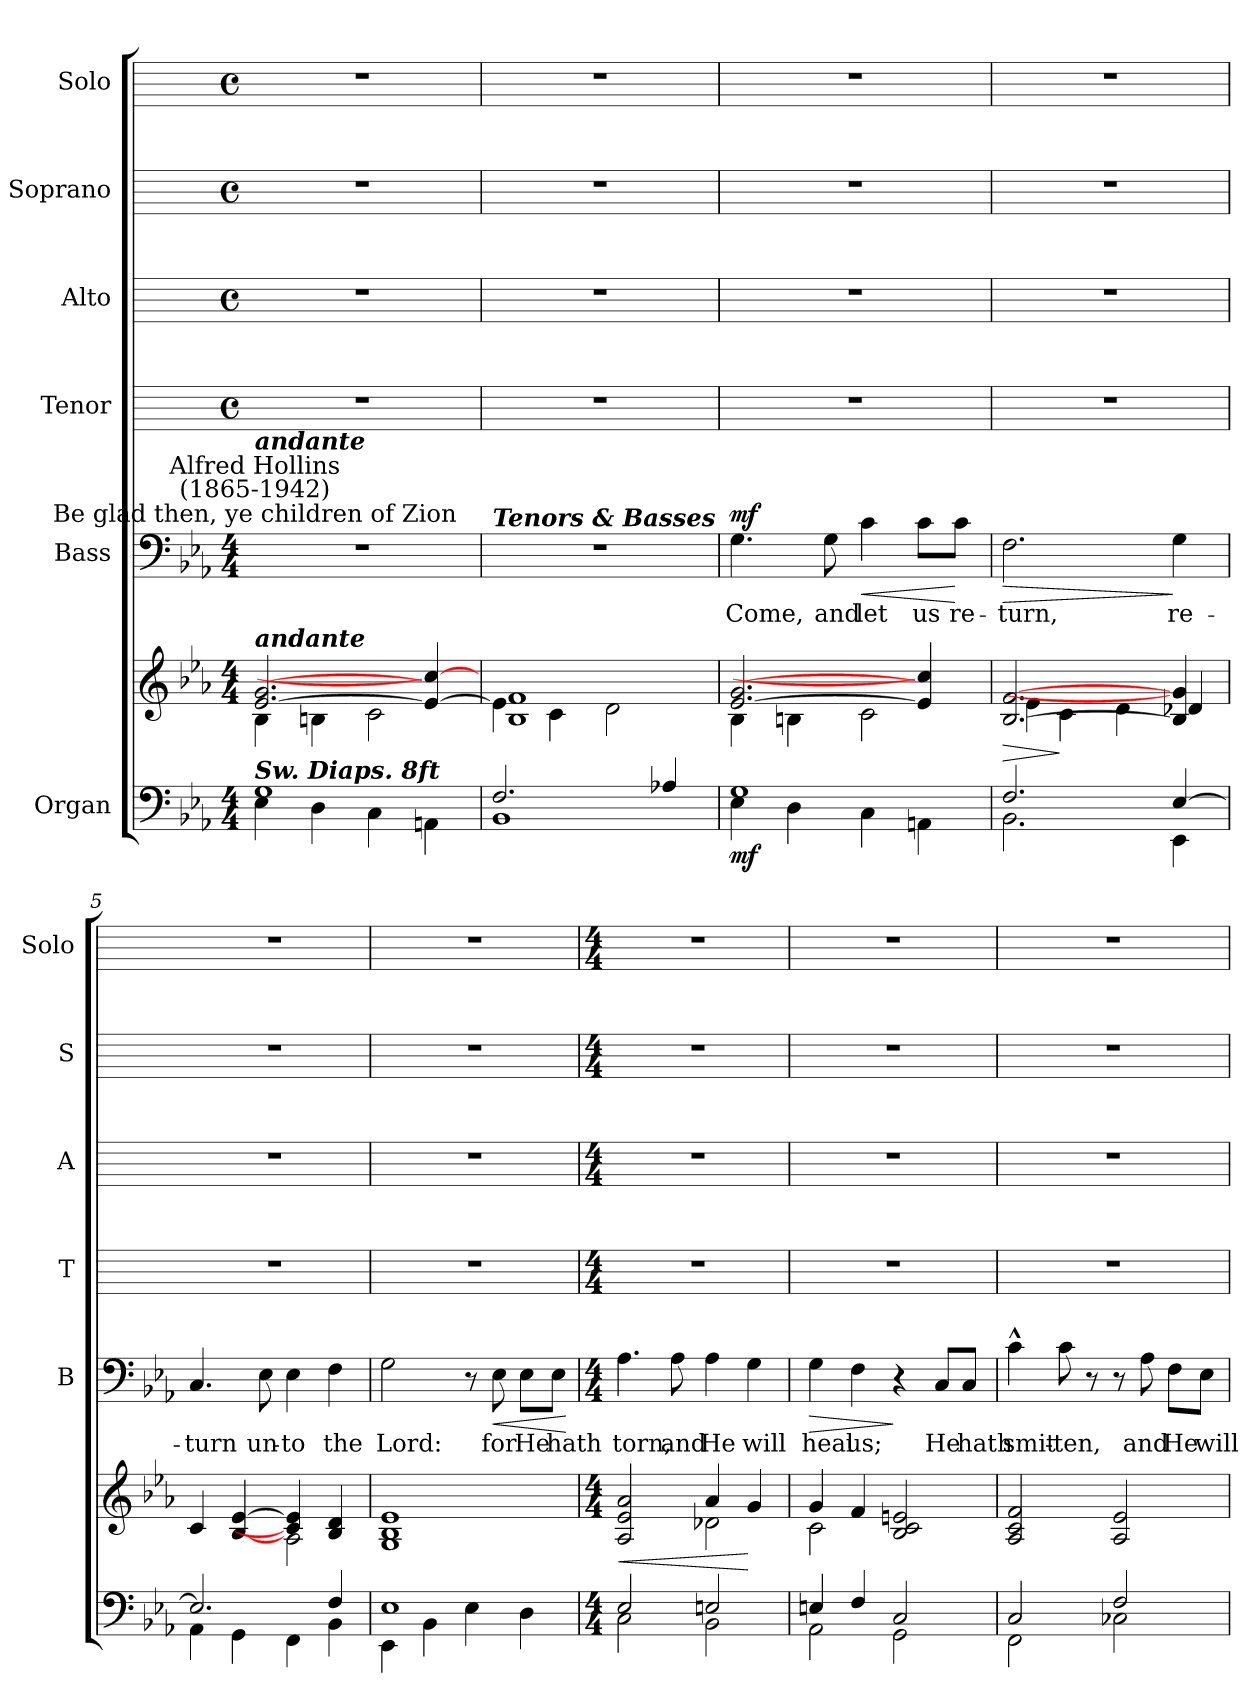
**kern	**kern	**dynam	**kern	**text	**dynam	**kern	**kern	**kern	**kern
*part6	*part6	*part6	*part5	*part5	*part5	*part4	*part3	*part2	*part1
*staff7	*staff6	*staff6/7	*staff5	*staff5	*staff5	*staff4	*staff3	*staff2	*staff1
*I"Organ	*	*	*I"Bass	*	*	*I"Tenor	*I"Alto	*I"Soprano	*I"Solo
*	*	*	*I'B	*	*	*I'T	*I'A	*I'S	*I'Solo
*clefF4	*clefG2	*	*clefF4	*	*	*	*	*	*
*k[b-e-a-]	*k[b-e-a-]	*	*k[b-e-a-]	*	*	*	*	*	*
*E-:	*E-:	*	*E-:	*	*	*	*	*	*
*M4/4	*M4/4	*	*M4/4	*	*	*M4/4	*M4/4	*M4/4	*M4/4
*	*	*	*	*	*	*met(c)	*met(c)	*met(c)	*met(c)
*MM76	*MM76	*	*MM76	*	*	*MM76	*MM76	*MM76	*MM76
=1	=1	=1	=1	=1	=1	=1	=1	=1	=1
*^	*^	*	*	*	*	*	*	*	*
!	!	!	!	!	!LO:TX:a:cj:t=Be glad then, ye children of Zion	!	!	!	!	!	!
!	!	!	!	!	!LO:TX:a:cj:t=Alfred Hollins\n(1865-1942)	!	!	!	!	!	!
!	!	!	!	!	!LO:TX:a:Bi:t=andante	!	!	!	!	!	!
!	!	!LO:TX:a:Bi:t=andante	!	!	!	!	!	!	!	!	!
!LO:TX:a:Bi:t=Sw. Diaps. 8ft	!	!	!	!	!	!	!	!	!	!	!
!	!	!	!	!LO:DY:b=2	!	!	!	!	!	!	!
!	!	!	!	!LO:DY:n=1:b	!	!	!	!	!	!	!
1G/	4E-\	[2.e-/ [2.g/	4B-\	mf mf	1r	.	.	1r	1r	1r	1r
.	4D\	.	4Bn\	.	.	.	.	.	.	.	.
.	4C\	.	2c\	.	.	.	.	.	.	.	.
.	4AAn\	4e-/_ 4cc/_	.	.	.	.	.	.	.	.	.
=2	=2	=2	=2	=2	=2	=2	=2	=2	=2	=2	=2
!	!	!	!	!	!LO:TX:a:Bi:t=Tenors & Basses	!	!	!	!	!	!
2.F/	1BB-\	4e-\]	1B-\ 1f\	.	1r	.	.	1r	1r	1r	1r
.	.	4c\	.	.	.	.	.	.	.	.	.
.	.	2d\	.	.	.	.	.	.	.	.	.
4A-X/	.	.	.	.	.	.	.	.	.	.	.
=3	=3	=3	=3	=3	=3	=3	=3	=3	=3	=3	=3
!	!	!	!	!LO:DY:b=2	!	!LO:LY:b	!LO:DY:b	!	!	!	!
1G/	4E-\	[2.e-/ [2.g/	4B-\	mf	4.G	Come,	mf	1r	1r	1r	1r
.	4D\	.	4Bn\	.	.	.	.	.	.	.	.
!	!	!	!	!	!	!LO:LY:b	!	!	!	!	!
.	.	.	.	.	8G	and	.	.	.	.	.
!	!	!	!	!	!	!LO:LY:b	!LO:HP:b	!	!	!	!
.	4C\	.	2c\	.	4c	let	<	.	.	.	.
!	!	!	!	!	!	!LO:LY:b	!	!	!	!	!
.	4AAn\	4e-/] 4cc/]	.	.	8c\L	us	.	.	.	.	.
!	!	!	!	!	!	!LO:LY:b	!	!	!	!	!
.	.	.	.	.	8c\J	re-	[	.	.	.	.
=4	=4	=4	=4	=4	=4	=4	=4	=4	=4	=4	=4
!	!	!	!	!LO:HP:b	!	!LO:LY:b	!LO:HP:b	!	!	!	!
2.F/	2.BB-\	[2.B-/ [2.f/	4e-\	>	2.F	-turn,	>	1r	1r	1r	1r
.	.	.	4c\	]	.	.	.	.	.	.	.
.	.	.	4d\	.	.	.	.	.	.	.	.
!	!	!	!	!	!	!LO:LY:b	!	!	!	!	!
[4E-/	4EE-\	4B-/] 4g/]	4d-X/	.	4G	re-	]	.	.	.	.
=5	=5	=5	=5	=5	=5	=5	=5	=5	=5	=5	=5
!	!	!	!	!	!	!LO:LY:b	!	!	!	!	!
2.E-/]	4AA-\	4c/	2ryy	.	4.C	-turn	.	1r	1r	1r	1r
.	4GG\	[4B-/ [4e-/	.	.	.	.	.	.	.	.	.
!	!	!	!	!	!	!LO:LY:b	!	!	!	!	!
.	.	.	.	.	8E-	un-	.	.	.	.	.
!	!	!	!	!	!	!LO:LY:b	!	!	!	!	!
.	4FF\	4c/] 4e-/]	2A-\	.	4E-	-to	.	.	.	.	.
!	!	!	!	!	!	!LO:LY:b	!	!	!	!	!
4F/	4BB-\	4B-/ 4d/	.	.	4F	the	.	.	.	.	.
=6	=6	=6	=6	=6	=6	=6	=6	=6	=6	=6	=6
!	!	!	!	!	!	!LO:LY:b	!	!	!	!	!
1E-/	4EE-\	1G/ 1B-/ 1e-/	2ryy	.	2G	Lord:	.	1r	1r	1r	1r
.	4BB-\	.	.	.	.	.	.	.	.	.	.
.	4E-\	.	8ryy	.	8r	.	.	.	.	.	.
!	!	!	!	!	!	!LO:LY:b	!LO:HP:b	!	!	!	!
.	.	.	4.ryy	.	8E-	for	<	.	.	.	.
!	!	!	!	!	!	!LO:LY:b	!	!	!	!	!
.	4D\	.	.	.	8E-\L	He	.	.	.	.	.
!	!	!	!	!	!	!LO:LY:b	!	!	!	!	!
.	.	.	.	.	8E-\J	hath	.	.	.	.	.
*v	*v	*	*	*	*	*	*	*	*	*	*
*	*v	*v	*	*	*	*	*	*	*	*
.	.	.	.	.	[	.	.	.	.
!!LO:LB:g=z
=7	=7	=7	=7	=7	=7	=7	=7	=7	=7
*M4/4	*M4/4	*	*M4/4	*	*	*M4/4	*M4/4	*M4/4	*M4/4
*^	*	*	*	*	*	*	*	*	*
!	!	!	!LO:HP:b	!	!LO:LY:b	!	!	!	!	!
*	*	*^	*	*	*	*	*	*	*	*
2E-/	2C\	2A-/ 2e-/ 2a-/	2ryy	<	4.A-	torn,	.	1r	1r	1r	1r
!	!	!	!	!	!	!LO:LY:b	!	!	!	!	!
.	.	.	.	.	8A-	and	.	.	.	.	.
!	!	!	!	!	!	!LO:LY:b	!	!	!	!	!
2En/	2BB-\	4a-/	2d-X\	.	4A-	He	.	.	.	.	.
!	!	!	!	!	!	!LO:LY:b	!	!	!	!	!
.	.	4g/	.	[	4G	will	.	.	.	.	.
=8	=8	=8	=8	=8	=8	=8	=8	=8	=8	=8	=8
!	!	!	!	!	!	!LO:LY:b	!LO:HP:b	!	!	!	!
4En/	2AA-\	4g/	2c\	.	4G	heal	>	1r	1r	1r	1r
!	!	!	!	!	!	!LO:LY:b	!	!	!	!	!
4F/	.	4f/	.	.	4F	us;	.	.	.	.	.
2C/	2GG\	2B-/ 2c/ 2en/	2ryy	.	4r	.	]	.	.	.	.
!	!	!	!	!	!	!LO:LY:b	!	!	!	!	!
.	.	.	.	.	8C/L	He	.	.	.	.	.
!	!	!	!	!	!	!LO:LY:b	!	!	!	!	!
.	.	.	.	.	8C/J	hath	.	.	.	.	.
=9	=9	=9	=9	=9	=9	=9	=9	=9	=9	=9	=9
!	!	!	!	!	!	!LO:LY:b	!	!	!	!	!
2C/	2FF\	2A-/ 2c/ 2f/	2ryy	.	4c^^	smit-	.	1r	1r	1r	1r
!	!	!	!	!	!	!LO:LY:b	!	!	!	!	!
.	.	.	.	.	8c	-ten,	.	.	.	.	.
.	.	.	.	.	8r	.	.	.	.	.	.
2F/	2C-X\	2A-/ 2e-/	8ryy	.	8r	.	.	.	.	.	.
!	!	!	!	!	!	!LO:LY:b	!	!	!	!	!
.	.	.	4.ryy	.	8A-	and	.	.	.	.	.
!	!	!	!	!	!	!LO:LY:b	!	!	!	!	!
.	.	.	.	.	8F\L	He	.	.	.	.	.
!	!	!	!	!	!	!LO:LY:b	!	!	!	!	!
.	.	.	.	.	8E-\J	will	.	.	.	.	.
*v	*v	*	*	*	*	*	*	*	*	*	*
*	*v	*v	*	*	*	*	*	*	*	*
=	=	=	=	=	=	=	=	=	=
*-	*-	*-	*-	*-	*-	*-	*-	*-	*-
